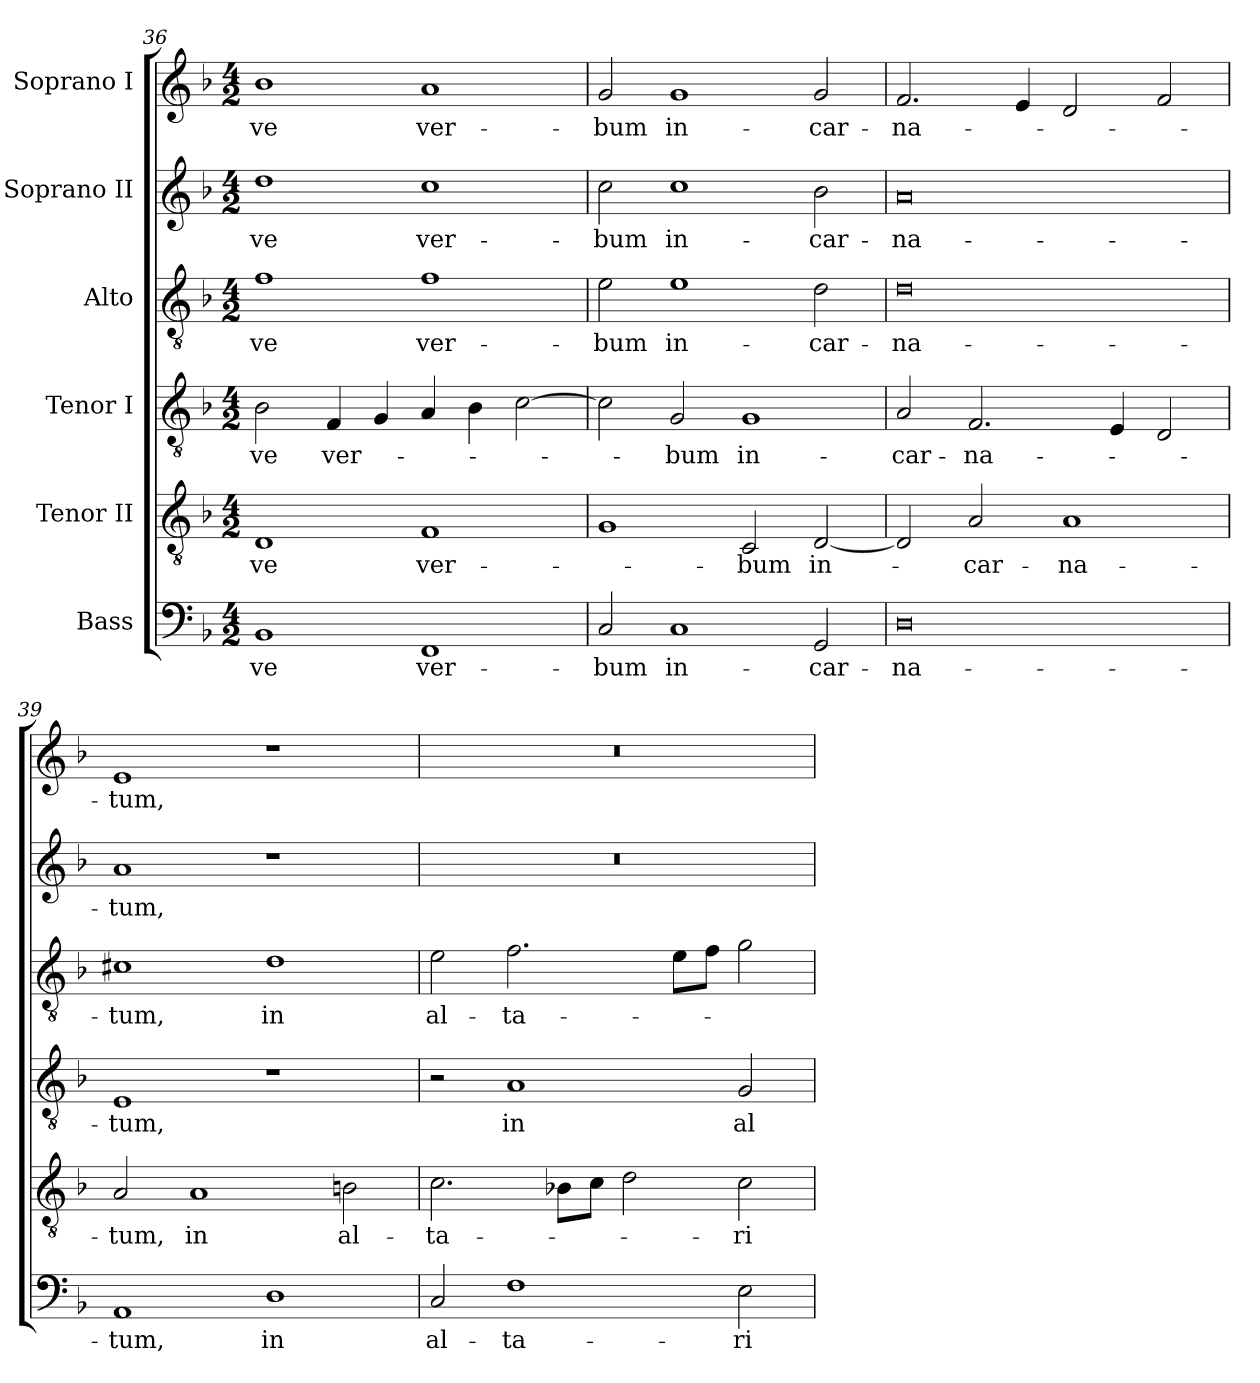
**kern	**text	**kern	**text	**kern	**text	**kern	**text	**kern	**text	**kern	**text
*part6	*part6	*part5	*part5	*part4	*part4	*part3	*part3	*part2	*part2	*part1	*part1
*staff6	*staff6	*staff5	*staff5	*staff4	*staff4	*staff3	*staff3	*staff2	*staff2	*staff1	*staff1
*I"Bass	*	*I"Tenor II	*	*I"Tenor I	*	*I"Alto	*	*I"Soprano II	*	*I"Soprano I	*
*clefF4	*	*clefGv2	*	*clefGv2	*	*clefGv2	*	*clefG2	*	*clefG2	*
*k[b-]	*	*k[b-]	*	*k[b-]	*	*k[b-]	*	*k[b-]	*	*k[b-]	*
*F:	*	*F:	*	*F:	*	*F:	*	*F:	*	*F:	*
*M4/2	*	*M4/2	*	*M4/2	*	*M4/2	*	*M4/2	*	*M4/2	*
=36	=36	=36	=36	=36	=36	=36	=36	=36	=36	=36	=36
!	!LO:LY:b:color=#000000	!	!	!	!	!	!	!	!	!	!
!	!	!	!LO:LY:b:color=#000000	!	!	!	!	!	!	!	!
!	!	!	!	!	!LO:LY:b:color=#000000	!	!	!	!	!	!
!	!	!	!	!	!	!	!LO:LY:b:color=#000000	!	!	!	!
!	!	!	!	!	!	!	!	!	!LO:LY:b:color=#000000	!	!
!	!	!	!	!	!	!	!	!	!	!	!LO:LY:b:color=#000000
1BB-i	-ve	1Di	-ve	2B-i\	-ve	1fi	-ve	1ddi	-ve	1b-i	-ve
!	!	!	!	!	!LO:LY:b:color=#000000	!	!	!	!	!	!
.	.	.	.	4Fi/	ver-	.	.	.	.	.	.
.	.	.	.	4Gi/	.	.	.	.	.	.	.
!	!LO:LY:b:color=#000000	!	!	!	!	!	!	!	!	!	!
!	!	!	!LO:LY:b:color=#000000	!	!	!	!	!	!	!	!
!	!	!	!	!	!	!	!LO:LY:b:color=#000000	!	!	!	!
!	!	!	!	!	!	!	!	!	!LO:LY:b:color=#000000	!	!
!	!	!	!	!	!	!	!	!	!	!	!LO:LY:b:color=#000000
1FFi	ver-	1Fi	ver-	4Ai/	.	1fi	ver-	1cci	ver-	1ai	ver-
.	.	.	.	4B-i\	.	.	.	.	.	.	.
.	.	.	.	[>2ci\	.	.	.	.	.	.	.
=37	=37	=37	=37	=37	=37	=37	=37	=37	=37	=37	=37
!	!LO:LY:b:color=#000000	!	!	!	!	!	!	!	!	!	!
!	!	!	!	!	!	!	!LO:LY:b:color=#000000	!	!	!	!
!	!	!	!	!	!	!	!	!	!LO:LY:b:color=#000000	!	!
!	!	!	!	!	!	!	!	!	!	!	!LO:LY:b:color=#000000
2Ci/	-bum	1Gi	.	2ci\]	.	2ei\	-bum	2cci\	-bum	2gi/	-bum
!	!LO:LY:b:color=#000000	!	!	!	!	!	!	!	!	!	!
!	!	!	!	!	!LO:LY:b:color=#000000	!	!	!	!	!	!
!	!	!	!	!	!	!	!LO:LY:b:color=#000000	!	!	!	!
!	!	!	!	!	!	!	!	!	!LO:LY:b:color=#000000	!	!
!	!	!	!	!	!	!	!	!	!	!	!LO:LY:b:color=#000000
1Ci	in-	.	.	2Gi/	-bum	1ei	in-	1cci	in-	1gi	in-
!	!	!	!LO:LY:b:color=#000000	!	!	!	!	!	!	!	!
!	!	!	!	!	!LO:LY:b:color=#000000	!	!	!	!	!	!
.	.	2Ci/	-bum	1Gi	in-	.	.	.	.	.	.
!	!LO:LY:b:color=#000000	!	!	!	!	!	!	!	!	!	!
!	!	!	!LO:LY:b:color=#000000	!	!	!	!	!	!	!	!
!	!	!	!	!	!	!	!LO:LY:b:color=#000000	!	!	!	!
!	!	!	!	!	!	!	!	!	!LO:LY:b:color=#000000	!	!
!	!	!	!	!	!	!	!	!	!	!	!LO:LY:b:color=#000000
2GGi/	-car-	[<2Di/	in-	.	.	2di\	-car-	2b-i\	-car-	2gi/	-car-
=38	=38	=38	=38	=38	=38	=38	=38	=38	=38	=38	=38
!	!LO:LY:b:color=#000000	!	!	!	!	!	!	!	!	!	!
!	!	!	!	!	!LO:LY:b:color=#000000	!	!	!	!	!	!
!	!	!	!	!	!	!	!LO:LY:b:color=#000000	!	!	!	!
!	!	!	!	!	!	!	!	!	!LO:LY:b:color=#000000	!	!
!	!	!	!	!	!	!	!	!	!	!	!LO:LY:b:color=#000000
0Di	-na-	2Di/]	.	2Ai/	-car-	0di	-na-	0ai	-na-	2.fi/	-na-
!	!	!	!LO:LY:b:color=#000000	!	!	!	!	!	!	!	!
!	!	!	!	!	!LO:LY:b:color=#000000	!	!	!	!	!	!
.	.	2Ai/	-car-	2.Fi/	-na-	.	.	.	.	.	.
.	.	.	.	.	.	.	.	.	.	4ei/	.
!	!	!	!LO:LY:b:color=#000000	!	!	!	!	!	!	!	!
.	.	1Ai	-na-	.	.	.	.	.	.	2di/	.
.	.	.	.	4Ei/	.	.	.	.	.	.	.
.	.	.	.	2Di/	.	.	.	.	.	2fi/	.
=39	=39	=39	=39	=39	=39	=39	=39	=39	=39	=39	=39
!	!LO:LY:b:color=#000000	!	!	!	!	!	!	!	!	!	!
!	!	!	!LO:LY:b:color=#000000	!	!	!	!	!	!	!	!
!	!	!	!	!	!LO:LY:b:color=#000000	!	!	!	!	!	!
!	!	!	!	!	!	!	!LO:LY:b:color=#000000	!	!	!	!
!	!	!	!	!	!	!	!	!	!LO:LY:b:color=#000000	!	!
!	!	!	!	!	!	!	!	!	!	!	!LO:LY:b:color=#000000
1AAi	-tum,	2Ai/	-tum,	1Ei	-tum,	1c#Xi	-tum,	1ai	-tum,	1ei	-tum,
!	!	!	!LO:LY:b:color=#000000	!	!	!	!	!	!	!	!
.	.	1Ai	in	.	.	.	.	.	.	.	.
!	!LO:LY:b:color=#000000	!	!	!	!	!	!	!	!	!	!
!	!	!	!	!	!	!	!LO:LY:b:color=#000000	!	!	!	!
1Di	in	.	.	1r	.	1di	in	1r	.	1r	.
!	!	!	!LO:LY:b:color=#000000	!	!	!	!	!	!	!	!
.	.	2Bni\	al-	.	.	.	.	.	.	.	.
!!LO:PB:g=z
=40	=40	=40	=40	=40	=40	=40	=40	=40	=40	=40	=40
!	!LO:LY:b:color=#000000	!	!	!	!	!	!	!	!	!	!
!	!	!	!LO:LY:b:color=#000000	!	!	!	!	!	!	!	!
!	!	!	!	!	!	!	!LO:LY:b:color=#000000	!LO:N:vis=1	!	!LO:N:vis=1	!
2Ci/	al-	2.ci\	-ta-	2r	.	2ei\	al-	0r	.	0r	.
!	!LO:LY:b:color=#000000	!	!	!	!	!	!	!	!	!	!
!	!	!	!	!	!LO:LY:b:color=#000000	!	!	!	!	!	!
!	!	!	!	!	!	!	!LO:LY:b:color=#000000	!	!	!	!
1Fi	-ta-	.	.	1Ai	in	2.fi\	-ta-	.	.	.	.
.	.	8B-Xi\L	.	.	.	.	.	.	.	.	.
.	.	8ci\J	.	.	.	.	.	.	.	.	.
.	.	2di\	.	.	.	.	.	.	.	.	.
.	.	.	.	.	.	8ei\L	.	.	.	.	.
.	.	.	.	.	.	8fi\J	.	.	.	.	.
!	!LO:LY:b:color=#000000	!	!	!	!	!	!	!	!	!	!
!	!	!	!LO:LY:b:color=#000000	!	!	!	!	!	!	!	!
!	!	!	!	!	!LO:LY:b:color=#000000	!	!	!	!	!	!
2Ei\	-ri	2ci\	-ri	2Gi/	al-	2gi\	.	.	.	.	.
=	=	=	=	=	=	=	=	=	=	=	=
*-	*-	*-	*-	*-	*-	*-	*-	*-	*-	*-	*-
